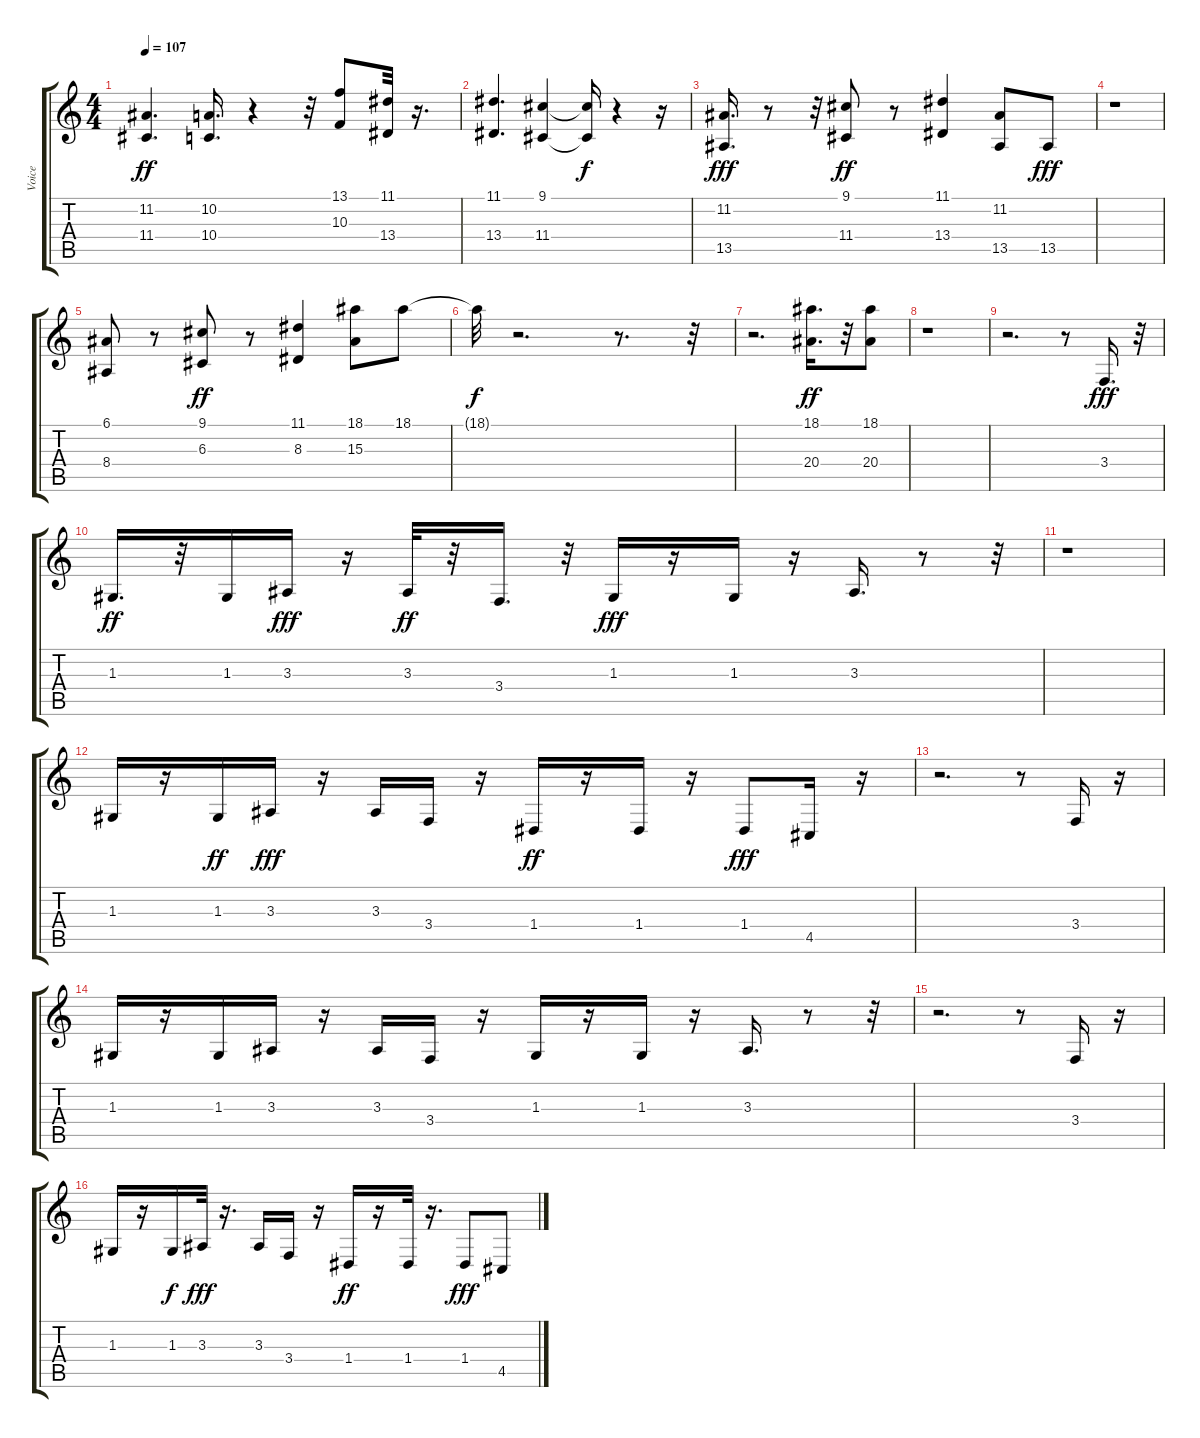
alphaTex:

\track ("Voice" "Voice") {instrument lead2sawtooth}
\staff {score tabs}
\tuning (E4 B3 G3 D3 A2 E2) {hide}
\ts (4 4)
\tempo 107
\clef g2
\ks c
(11.2 11.4).4{d dy ff} (10.2 10.4).16{d} r.4 r.32 (13.1 10.3).8 (11.1 13.4).32 r.16{d} |
(11.1 13.4).4{d} (9.1 11.4).4 (9.1{t} 11.4{t}).16{dy f} r.4 r.16 |
(11.2 13.5).16{d dy fff} r.8 r.32 (9.1 11.4).8{dy ff} r.8 (11.1 13.4).4 (11.2 13.5).8 13.5.8{dy fff} |
r.1 |
(6.1 8.4).8 r.8 (9.1 6.3).8{dy ff} r.8 (11.1 8.3).4 (18.1 15.3).8 18.1.8 |
18.1{t}.32{dy f} r.2{d} r.8{d} r.32 |
r.2{d} (18.1 20.4).16{d dy ff} r.32 (18.1 20.4).8 |
r.1 |
r.2{d} r.8 3.4.16{d dy fff} r.32 |
1.3.16{d dy ff} r.32 1.3.16 3.3.16{dy fff} r.16 3.3.32{dy ff} r.32 3.4.16{d} r.32 1.3.16{dy fff} r.16 1.3.16 r.16 3.3.16{d} r.8 r.32 |
r.1 |
1.3.16 r.16 1.3.16{dy ff} 3.3.16{dy fff} r.16 3.3.16 3.4.16 r.16 1.4.16{dy ff} r.16 1.4.16 r.16 1.4.8{dy fff} 4.5.16 r.16 |
r.2{d} r.8 3.4.16 r.16 |
1.3.16 r.16 1.3.16 3.3.16 r.16 3.3.16 3.4.16 r.16 1.3.16 r.16 1.3.16 r.16 3.3.16{d} r.8 r.32 |
r.2{d} r.8 3.4.16 r.16 |
1.3.16 r.16 1.3.16{dy f} 3.3.32{dy fff} r.16{d} 3.3.16 3.4.16 r.16 1.4.16{dy ff} r.16 1.4.32 r.16{d} 1.4.8{dy fff} 4.5.8
